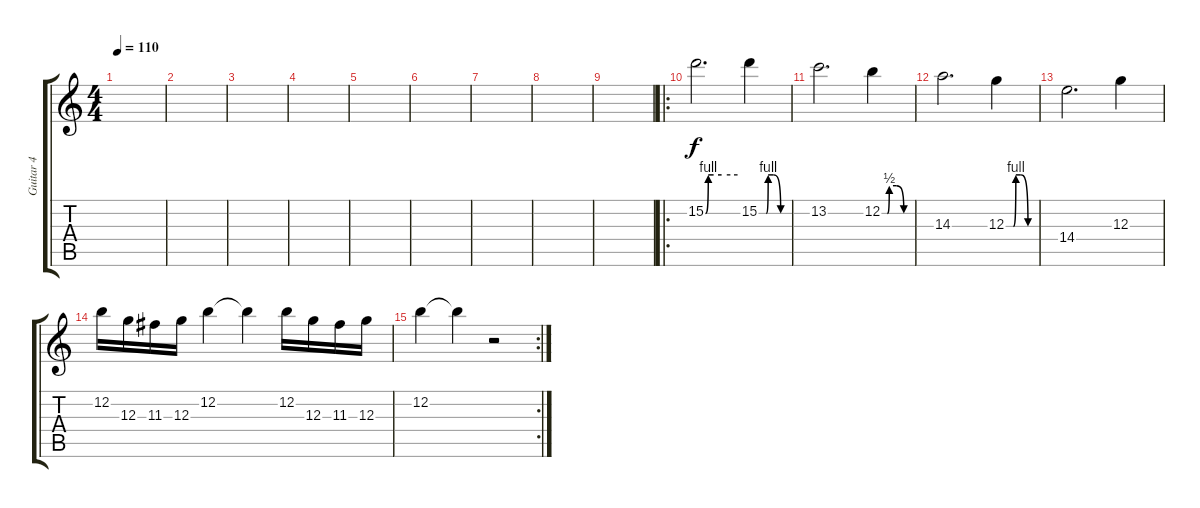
\track ("Guitar 4" "Guitar 4") {instrument overdrivenguitar}
\staff {score tabs}
\tuning (E4 B3 G3 D3 A2 E2) {hide}
\ts (4 4)
\tempo 110
\clef g2
\ks c
|
|
|
|
|
|
|
|
|
\ro
15.2{be (custom 0 0 5 4 15 4 30 4 60 4)}.2{d} 15.2{be (custom 0 0 10 0 15 0 19 4 30 4 45 0 60 0)}.4 |
13.2.2{d} 12.2{be (custom 0 0 11 0 15 2 30 2 45 0 60 0)}.4 |
14.3.2{d} 12.3{be (custom 0 0 10 0 15 0 20 4 30 4 45 0 60 0)}.4 |
14.4.2{d} 12.3.4 |
12.2.16 12.3.16 11.3.16 12.3.16 12.2.4 12.2{t}.4 12.2.16 12.3.16 11.3.16 12.3.16 |
\rc 2
12.2.4 12.2{t}.4 r.2
